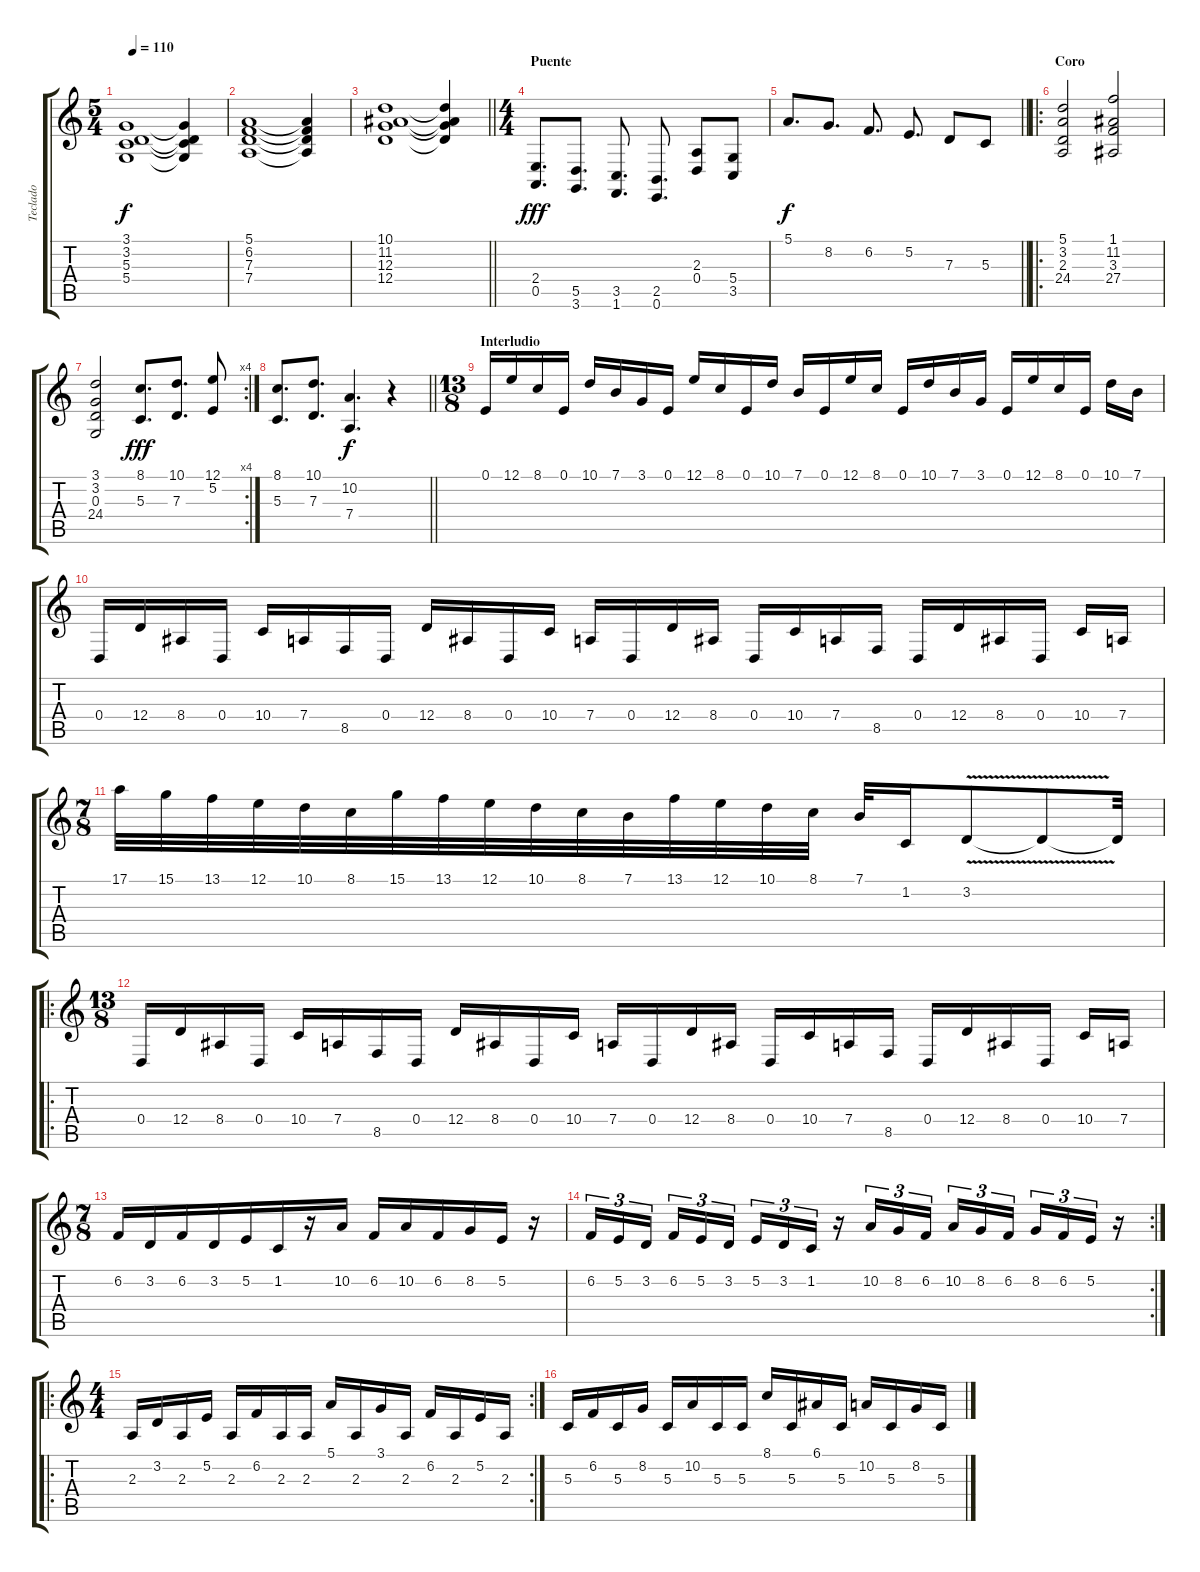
\track ("Teclado " "Teclado ") {instrument lead2sawtooth}
\staff {score tabs}
\tuning (E4 B3 G3 D3 A2 E2) {hide}
\ts (5 4)
\tempo 110
\clef g2
\ks c
(3.1 3.2 5.3 5.4).1{dy f} (3.1{t} 3.2{t} 5.3{t} 5.4{t}).4 |
(5.1 6.2 7.3 7.4).1 (5.1{t} 6.2{t} 7.3{t} 7.4{t}).4 |
\barLineRight lightlight
(10.1 11.2 12.3 12.4).1 (10.1{t} 11.2{t} 12.3{t} 12.4{t}).4 |
\ts (4 4)
\section ("" "Puente")
(2.4 0.5).8{d dy fff instrument stringensemble1} (5.5 3.6).8{d} (3.5 1.6).8{d} (2.5 0.6).8{d} (2.3 0.4).8 (5.4 3.5).8 |
\barLineRight lightlight
5.1.8{d dy f} 8.2.8{d} 6.2.8{d} 5.2.8{d} 7.3.8 5.3.8 |
\ro
\section ("" "Coro")
(5.1 3.2 2.3 24.4).2{volume 11} (1.1 11.2 3.3 27.4).2 |
\rc 4
(3.1 3.2 0.3 24.4).2 (8.1 5.3).8{d dy fff} (10.1 7.3).8{d} (12.1 5.2).8 |
\barLineRight lightlight
(8.1 5.3).8{d} (10.1 7.3).8{d} (10.2 7.4).4{d dy f} r.4 |
\ts (13 8)
\section ("" "Interludio")
0.1.16{volume 15 instrument lead2sawtooth} 12.1.16 8.1.16 0.1.16 10.1.16 7.1.16 3.1.16 0.1.16 12.1.16 8.1.16 0.1.16 10.1.16 7.1.16 0.1.16 12.1.16 8.1.16 0.1.16 10.1.16 7.1.16 3.1.16 0.1.16 12.1.16 8.1.16 0.1.16 10.1.16 7.1.16 |
0.4.16 12.4.16 8.4.16 0.4.16 10.4.16 7.4.16 8.5.16 0.4.16 12.4.16 8.4.16 0.4.16 10.4.16 7.4.16 0.4.16 12.4.16 8.4.16 0.4.16 10.4.16 7.4.16 8.5.16 0.4.16 12.4.16 8.4.16 0.4.16 10.4.16 7.4.16 |
\ts (7 8)
17.1.32 15.1.32 13.1.32 12.1.32 10.1.32 8.1.32 15.1.32 13.1.32 12.1.32 10.1.32 8.1.32 7.1.32 13.1.32 12.1.32 10.1.32 8.1.32 7.1.32 1.2.16 3.2{v}.8 3.2{t}.8 3.2{t}.32 |
\ro
\ts (13 8)
0.4.16 12.4.16 8.4.16 0.4.16 10.4.16 7.4.16 8.5.16 0.4.16 12.4.16 8.4.16 0.4.16 10.4.16 7.4.16 0.4.16 12.4.16 8.4.16 0.4.16 10.4.16 7.4.16 8.5.16 0.4.16 12.4.16 8.4.16 0.4.16 10.4.16 7.4.16 |
\ts (7 8)
6.2.16 3.2.16 6.2.16 3.2.16 5.2.16 1.2.16 r.16 10.2.16 6.2.16 10.2.16 6.2.16 8.2.16 5.2.16 r.16 |
\rc 2
6.2.16{tu (3 2)} 5.2.16{tu (3 2)} 3.2.16{tu (3 2)} 6.2.16{tu (3 2)} 5.2.16{tu (3 2)} 3.2.16{tu (3 2)} 5.2.16{tu (3 2)} 3.2.16{tu (3 2)} 1.2.16{tu (3 2)} r.16 10.2.16{tu (3 2)} 8.2.16{tu (3 2)} 6.2.16{tu (3 2) beam splitsecondary} 10.2.16{tu (3 2)} 8.2.16{tu (3 2)} 6.2.16{tu (3 2) beam splitsecondary} 8.2.16{tu (3 2)} 6.2.16{tu (3 2)} 5.2.16{tu (3 2)} r.16 |
\ro
\rc 2
\ts (4 4)
2.3.16 3.2.16 2.3.16 5.2.16 2.3.16 6.2.16 2.3.16 2.3.16 5.1.16 2.3.16 3.1.16 2.3.16 6.2.16 2.3.16 5.2.16 2.3.16 |
5.3.16 6.2.16 5.3.16 8.2.16 5.3.16 10.2.16 5.3.16 5.3.16 8.1.16 5.3.16 6.1.16 5.3.16 10.2.16 5.3.16 8.2.16 5.3.16
